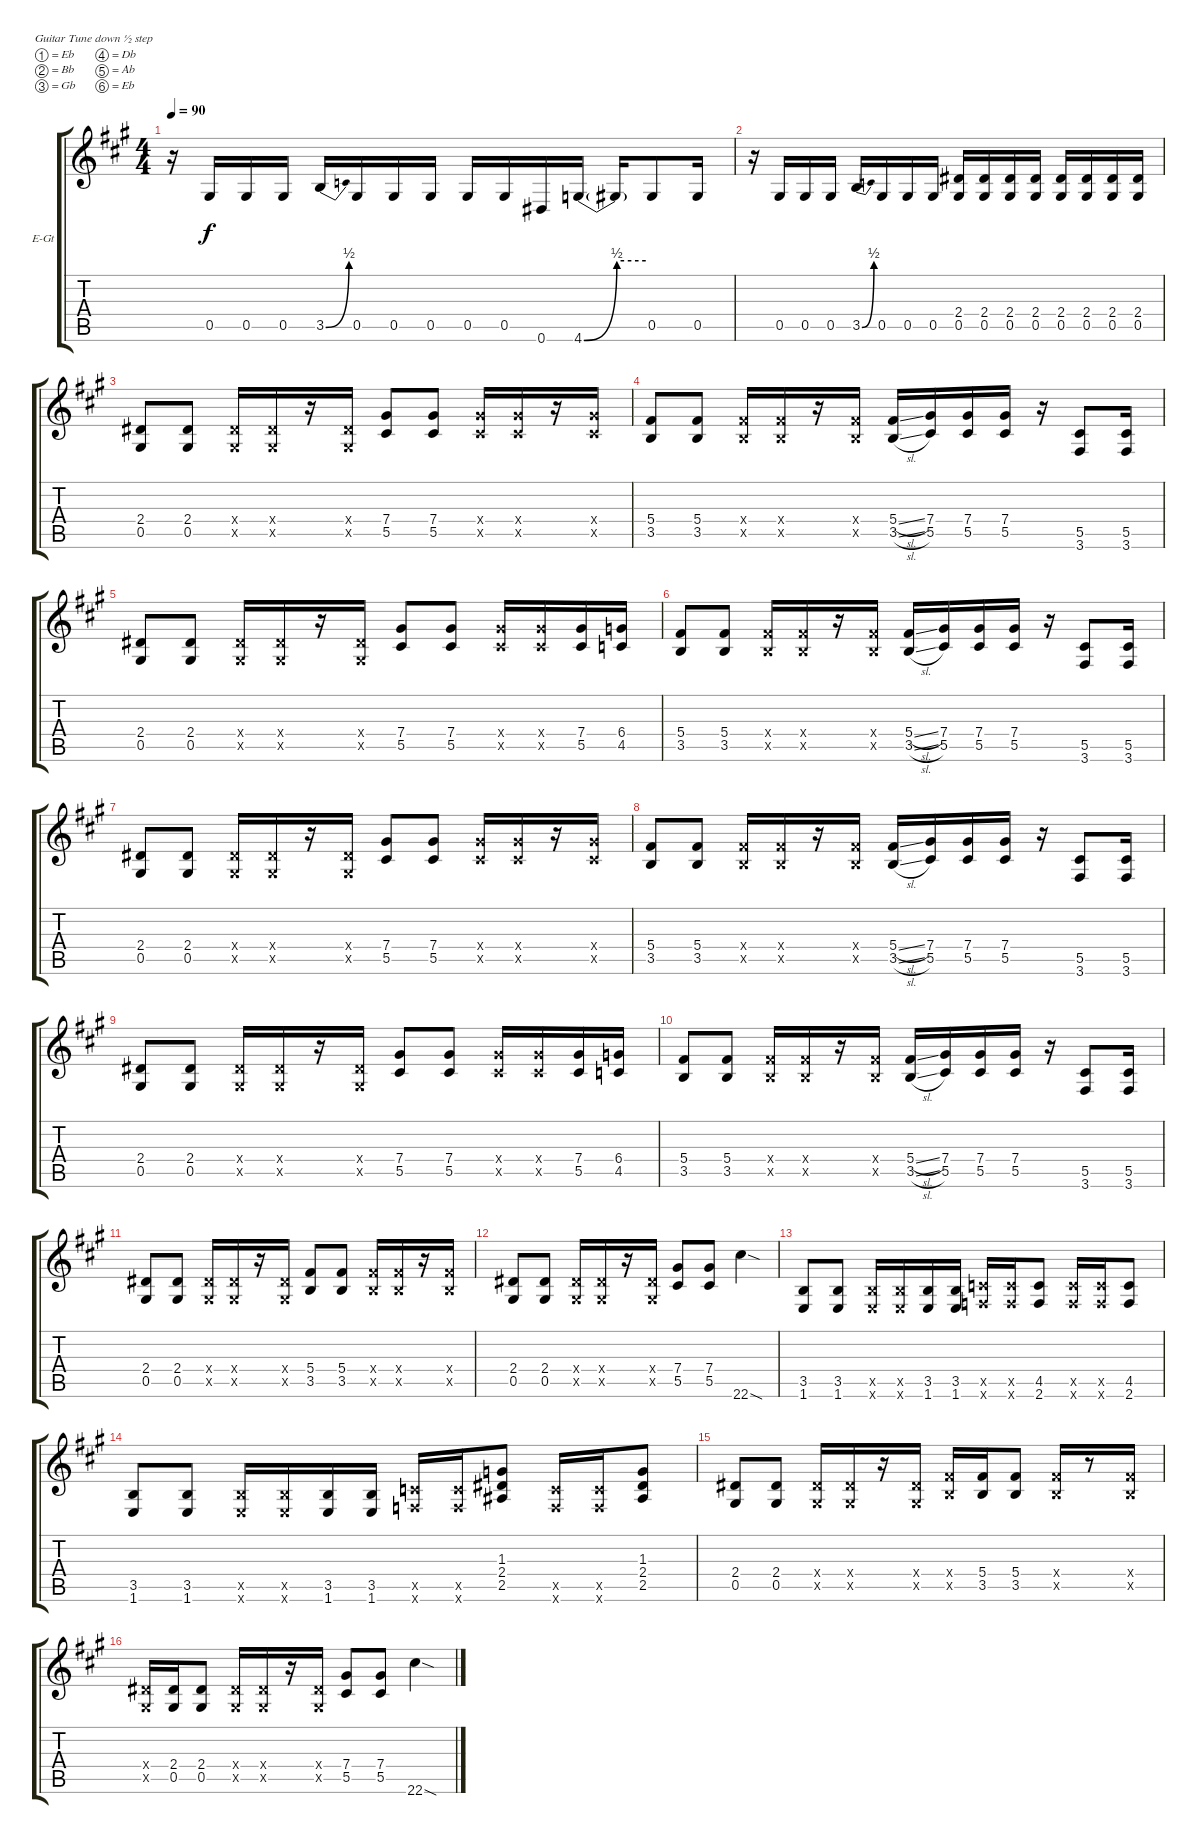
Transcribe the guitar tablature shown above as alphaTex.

\bracketExtendMode groupsimilarinstruments
\firstSystemTrackNameOrientation horizontal
\otherSystemsTrackNameOrientation horizontal
\track ("Untitled" "E-Gt") {instrument overdrivenguitar}
\staff {score tabs}
\tuning (Eb4 Bb3 Gb3 Db3 Ab2 Eb2)
\ts (4 4)
\tempo 90
\clef g2
\ks a
r.16{dy f} 0.5.16 0.5.16 0.5.16 3.5{be (bend 0 0 60 2)}.16 0.5.16 0.5.16 0.5.16 0.5.16 0.5.16 0.6.16 4.6{be (bend 0 0 60 2)}.16 4.6{be (hold 0 2 60 2) t}.16 0.5.8 0.5.16 |
r.16 0.5.16 0.5.16 0.5.16 3.5{be (bend 0 0 60 2)}.16 0.5.16 0.5.16 0.5.16 (2.4 0.5).16 (2.4 0.5).16 (2.4 0.5).16 (2.4 0.5).16 (2.4 0.5).16 (2.4 0.5).16 (2.4 0.5).16 (2.4 0.5).16 |
(2.4 0.5).8 (2.4 0.5).8 (2.4{x} 0.5{x}).16 (2.4{x} 0.5{x}).16 r.16 (2.4{x} 0.5{x}).16 (7.4 5.5).8 (7.4 5.5).8 (7.4{x} 5.5{x}).16 (7.4{x} 5.5{x}).16 r.16 (7.4{x} 5.5{x}).16 |
(5.4 3.5).8 (5.4 3.5).8 (5.4{x} 3.5{x}).16 (5.4{x} 3.5{x}).16 r.16 (5.4{x} 3.5{x}).16 (5.4{sl} 3.5{sl}).16 (7.4 5.5).16 (7.4 5.5).16 (7.4 5.5).16 r.16 (5.5 3.6).8 (5.5 3.6).16 |
(2.4 0.5).8 (2.4 0.5).8 (2.4{x} 0.5{x}).16 (2.4{x} 0.5{x}).16 r.16 (2.4{x} 0.5{x}).16 (7.4 5.5).8 (7.4 5.5).8 (7.4{x} 5.5{x}).16 (7.4{x} 5.5{x}).16 (7.4 5.5).16 (6.4 4.5).16 |
(5.4 3.5).8 (5.4 3.5).8 (5.4{x} 3.5{x}).16 (5.4{x} 3.5{x}).16 r.16 (5.4{x} 3.5{x}).16 (5.4{sl} 3.5{sl}).16 (7.4 5.5).16 (7.4 5.5).16 (7.4 5.5).16 r.16 (5.5 3.6).8 (5.5 3.6).16 |
(2.4 0.5).8 (2.4 0.5).8 (2.4{x} 0.5{x}).16 (2.4{x} 0.5{x}).16 r.16 (2.4{x} 0.5{x}).16 (7.4 5.5).8 (7.4 5.5).8 (7.4{x} 5.5{x}).16 (7.4{x} 5.5{x}).16 r.16 (7.4{x} 5.5{x}).16 |
(5.4 3.5).8 (5.4 3.5).8 (5.4{x} 3.5{x}).16 (5.4{x} 3.5{x}).16 r.16 (5.4{x} 3.5{x}).16 (5.4{sl} 3.5{sl}).16 (7.4 5.5).16 (7.4 5.5).16 (7.4 5.5).16 r.16 (5.5 3.6).8 (5.5 3.6).16 |
(2.4 0.5).8 (2.4 0.5).8 (2.4{x} 0.5{x}).16 (2.4{x} 0.5{x}).16 r.16 (2.4{x} 0.5{x}).16 (7.4 5.5).8 (7.4 5.5).8 (7.4{x} 5.5{x}).16 (7.4{x} 5.5{x}).16 (7.4 5.5).16 (6.4 4.5).16 |
(5.4 3.5).8 (5.4 3.5).8 (5.4{x} 3.5{x}).16 (5.4{x} 3.5{x}).16 r.16 (5.4{x} 3.5{x}).16 (5.4{sl} 3.5{sl}).16 (7.4 5.5).16 (7.4 5.5).16 (7.4 5.5).16 r.16 (5.5 3.6).8 (5.5 3.6).16 |
(2.4 0.5).8 (2.4 0.5).8 (2.4{x} 0.5{x}).16 (2.4{x} 0.5{x}).16 r.16 (2.4{x} 0.5{x}).16 (5.4 3.5).8 (5.4 3.5).8 (5.4{x} 3.5{x}).16 (5.4{x} 3.5{x}).16 r.16 (5.4{x} 3.5{x}).16 |
(2.4 0.5).8 (2.4 0.5).8 (2.4{x} 0.5{x}).16 (2.4{x} 0.5{x}).16 r.16 (2.4{x} 0.5{x}).16 (7.4 5.5).8 (7.4 5.5).8 22.6{sod}.4 |
(3.5 1.6).8 (3.5 1.6).8 (3.5{x} 1.6{x}).16 (3.5{x} 1.6{x}).16 (3.5 1.6).16 (3.5 1.6).16 (4.5{x} 2.6{x}).16 (4.5{x} 2.6{x}).16 (4.5 2.6).8 (4.5{x} 2.6{x}).16 (4.5{x} 2.6{x}).16 (4.5 2.6).8 |
(3.5 1.6).8 (3.5 1.6).8 (3.5{x} 1.6{x}).16 (3.5{x} 1.6{x}).16 (3.5 1.6).16 (3.5 1.6).16 (4.5{x} 2.6{x}).16 (4.5{x} 2.6{x}).16 (1.3 2.4 2.5).8 (4.5{x} 2.6{x}).16 (4.5{x} 2.6{x}).16 (1.3 2.4 2.5).8 |
(2.4 0.5).8 (2.4 0.5).8 (2.4{x} 0.5{x}).16 (2.4{x} 0.5{x}).16 r.16 (2.4{x} 0.5{x}).16 (5.4{x} 3.5{x}).16 (5.4 3.5).16 (5.4 3.5).8 (5.4{x} 3.5{x}).16 r.8 (5.4{x} 3.5{x}).16 |
(2.4{x} 0.5{x}).16 (2.4 0.5).16 (2.4 0.5).8 (2.4{x} 0.5{x}).16 (2.4{x} 0.5{x}).16 r.16 (2.4{x} 0.5{x}).16 (7.4 5.5).8 (7.4 5.5).8 22.6{sod}.4
